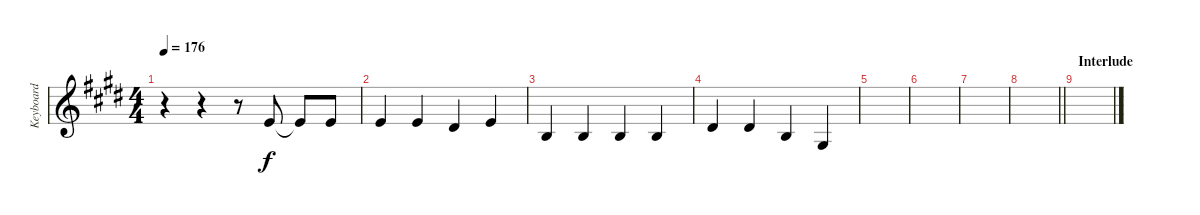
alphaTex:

\track ("Keyboard" "Keyboard") {instrument vibraphone}
\staff {score}
\tuning (E4 B3 G3 D3 A2 E2) {hide}
\ts (4 4)
\tempo 176
\clef g2
\ks e
r.4{dy f} r.4 r.8 0.1.8 0.1{t}.8 0.1.8 |
0.1.4 0.1.4 4.2.4 0.1.4 |
9.4.4 0.2.4 0.2.4 0.2.4 |
4.2.4 4.2.4 0.2.4 1.3.4 |
|
|
|
\barLineRight lightlight
|
\section ("" "Interlude")
